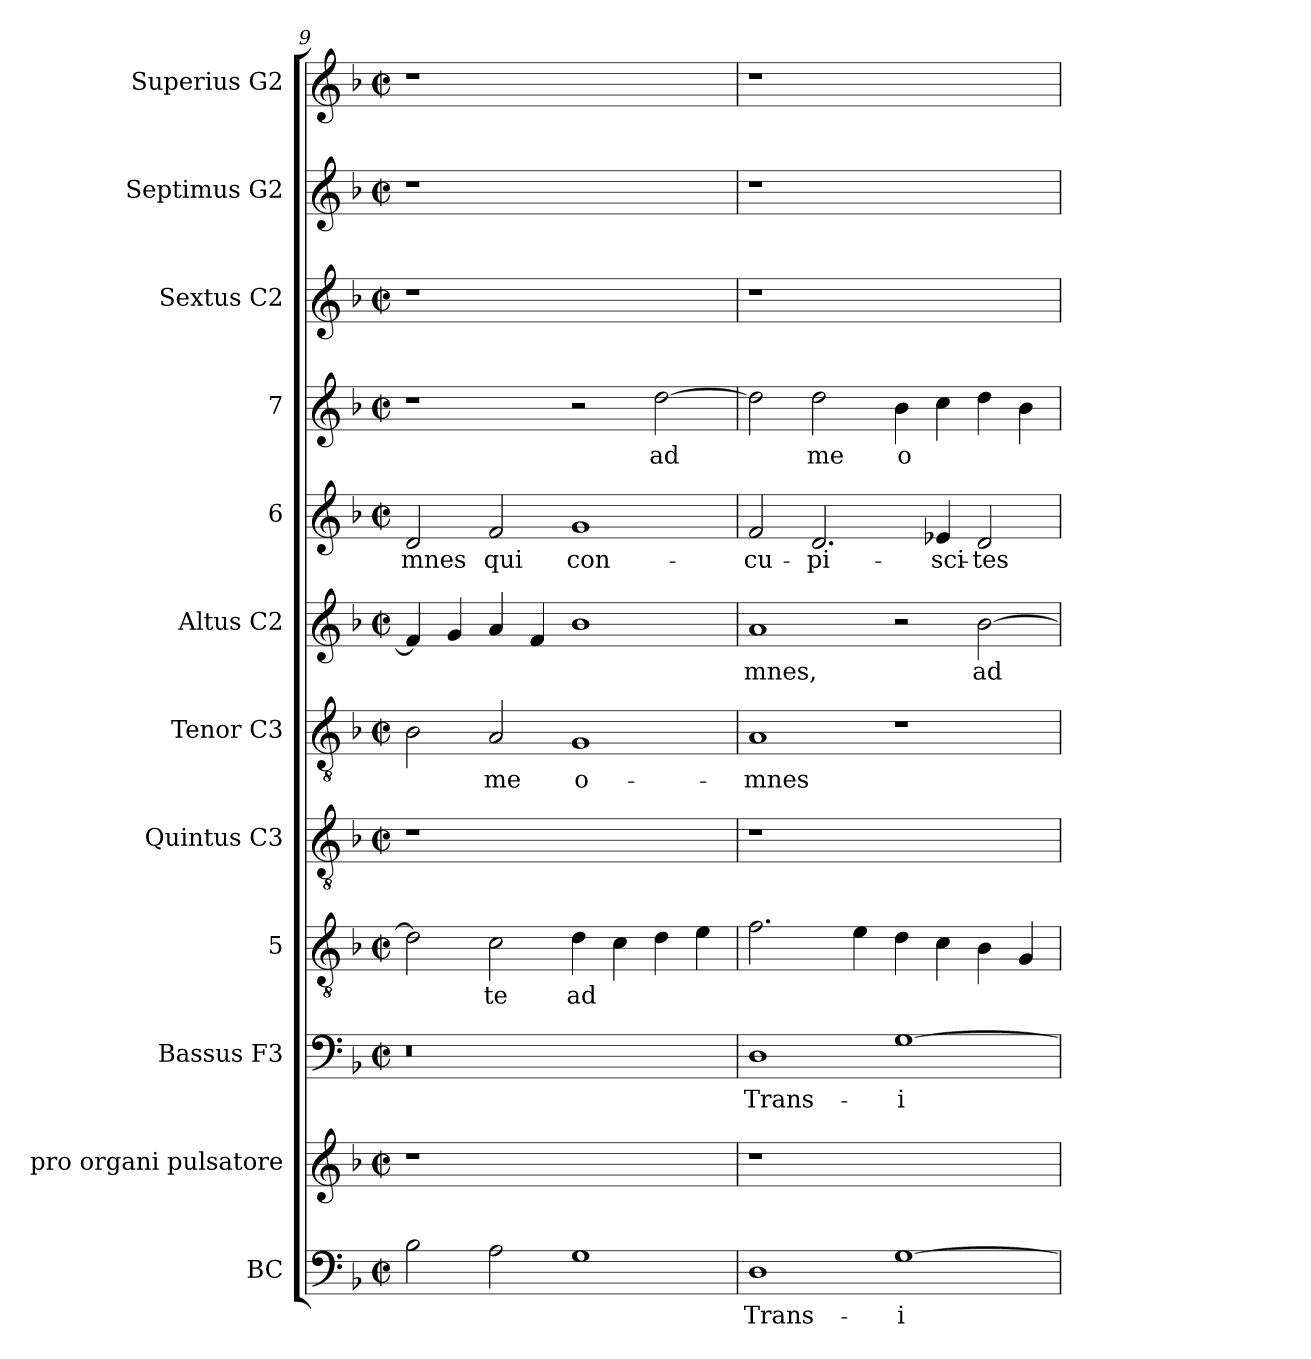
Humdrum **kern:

**kern	**text	**kern	**kern	**text	**kern	**text	**kern	**kern	**text	**kern	**text	**kern	**text	**kern	**text	**kern	**kern	**kern
*part12	*part12	*part11	*part10	*part10	*part9	*part9	*part8	*part7	*part7	*part6	*part6	*part5	*part5	*part4	*part4	*part3	*part2	*part1
*staff12	*staff12	*staff11	*staff10	*staff10	*staff9	*staff9	*staff8	*staff7	*staff7	*staff6	*staff6	*staff5	*staff5	*staff4	*staff4	*staff3	*staff2	*staff1
*I"BC	*	*I"pro organi  pulsatore	*I"Bassus  F3	*	*I"5	*	*I"Quintus  C3	*I"Tenor  C3	*	*I"Altus  C2	*	*I"6	*	*I"7	*	*I"Sextus  C2	*I"Septimus  G2	*I"Superius  G2
*I'BC	*	*	*I'B	*	*	*	*	*I'T	*	*I'A	*	*	*	*	*	*	*	*I'S
*clefF4	*	*clefG2	*clefF4	*	*clefGv2	*	*clefGv2	*clefGv2	*	*clefG2	*	*clefG2	*	*clefG2	*	*clefG2	*clefG2	*clefG2
*k[b-]	*	*k[b-]	*k[b-]	*	*k[b-]	*	*k[b-]	*k[b-]	*	*k[b-]	*	*k[b-]	*	*k[b-]	*	*k[b-]	*k[b-]	*k[b-]
*F:	*	*F:	*F:	*	*F:	*	*F:	*F:	*	*F:	*	*F:	*	*F:	*	*F:	*F:	*F:
*M2/2	*	*M2/2	*M2/2	*	*M2/2	*	*M2/2	*M2/2	*	*M2/2	*	*M2/2	*	*M2/2	*	*M2/2	*M2/2	*M2/2
*met(c|)	*	*met(c|)	*met(c|)	*	*met(c|)	*	*met(c|)	*met(c|)	*	*met(c|)	*	*met(c|)	*	*met(c|)	*	*met(c|)	*met(c|)	*met(c|)
=9	=9	=9	=9	=9	=9	=9	=9	=9	=9	=9	=9	=9	=9	=9	=9	=9	=9	=9
!	!LO:LY:a:cj	!	!	!	!	!LO:LY:b:cj	!	!	!LO:LY:b:cj	!	!LO:LY:b:cj	!	!LO:LY:b:cj	!	!	!	!	!
2B-\	.	1r	0r	.	2d\]	--	1r	2B-\	.	4f/]	--	2d/	-mnes	1r	.	1r	1r	1r
!	!	!	!	!	!	!	!	!	!	!	!LO:LY:b:cj	!	!	!	!	!	!	!
.	.	.	.	.	.	.	.	.	.	4g/	--	.	.	.	.	.	.	.
!	!LO:LY:a:cj	!	!	!	!	!LO:LY:b:cj	!	!	!LO:LY:b:cj	!	!LO:LY:b:cj	!	!LO:LY:b:cj	!	!	!	!	!
2A\	.	.	.	.	2c\	-te	.	2A/	me	4a/	--	2f/	qui	.	.	.	.	.
!	!	!	!	!	!	!	!	!	!	!	!LO:LY:b:cj	!	!	!	!	!	!	!
.	.	.	.	.	.	.	.	.	.	4f/	--	.	.	.	.	.	.	.
!	!LO:LY:a:cj	!	!	!	!	!LO:LY:b:cj	!	!	!LO:LY:b:cj	!	!LO:LY:b:cj	!	!LO:LY:b:cj	!	!	!	!	!
1G	.	1ryy	.	.	4d\	ad	1ryy	1G	o-	1b-	--	1g	con-	2r	.	1ryy	1ryy	1ryy
!	!	!	!	!	!	!LO:LY:b:cj	!	!	!	!	!	!	!	!	!	!	!	!
.	.	.	.	.	4c\	.	.	.	.	.	.	.	.	.	.	.	.	.
!	!	!	!	!	!	!LO:LY:b:cj	!	!	!	!	!	!	!	!	!LO:LY:b:cj	!	!	!
.	.	.	.	.	4d\	.	.	.	.	.	.	.	.	[>2dd\	ad	.	.	.
!	!	!	!	!	!	!LO:LY:b:cj	!	!	!	!	!	!	!	!	!	!	!	!
.	.	.	.	.	4e\	.	.	.	.	.	.	.	.	.	.	.	.	.
=10	=10	=10	=10	=10	=10	=10	=10	=10	=10	=10	=10	=10	=10	=10	=10	=10	=10	=10
!	!LO:LY:a:cj	!	!	!LO:LY:b:cj	!	!LO:LY:b:cj	!	!	!LO:LY:b:cj	!	!LO:LY:b:cj	!	!LO:LY:b:cj	!	!LO:LY:b:cj	!	!	!
1D	Trans-	1r	1D	Trans-	2.f\	.	1r	1A	-mnes	1a	-mnes,	2f/	-cu-	2dd\]	.	1r	1r	1r
!	!	!	!	!	!	!	!	!	!	!	!	!	!LO:LY:b:cj	!	!LO:LY:b:cj	!	!	!
.	.	.	.	.	.	.	.	.	.	.	.	2.d/	-pi-	2dd\	me	.	.	.
!	!	!	!	!	!	!LO:LY:b:cj	!	!	!	!	!	!	!	!	!	!	!	!
.	.	.	.	.	4e\	.	.	.	.	.	.	.	.	.	.	.	.	.
!	!LO:LY:a:cj	!	!	!LO:LY:b:cj	!	!LO:LY:b:cj	!	!	!	!	!	!	!	!	!LO:LY:b:cj	!	!	!
[>1G	-i-	1ryy	[>1G	-i-	4d\	.	1ryy	1r	.	2r	.	.	.	4b-\	o-	1ryy	1ryy	1ryy
!	!	!	!	!	!	!LO:LY:b:cj	!	!	!	!	!	!	!LO:LY:b:cj	!	!LO:LY:b:cj	!	!	!
.	.	.	.	.	4c\	.	.	.	.	.	.	4e-X/	-sci-	4cc\	--	.	.	.
!	!	!	!	!	!	!LO:LY:b:cj	!	!	!	!	!LO:LY:b:cj	!	!LO:LY:b:cj	!	!LO:LY:b:cj	!	!	!
.	.	.	.	.	4B-\	.	.	.	.	[>2b-\	ad	2d/	-tes	4dd\	--	.	.	.
!	!	!	!	!	!	!LO:LY:b:cj	!	!	!	!	!	!	!	!	!LO:LY:b:cj	!	!	!
.	.	.	.	.	4G/	.	.	.	.	.	.	.	.	4b-\	--	.	.	.
=	=	=	=	=	=	=	=	=	=	=	=	=	=	=	=	=	=	=
*-	*-	*-	*-	*-	*-	*-	*-	*-	*-	*-	*-	*-	*-	*-	*-	*-	*-	*-
